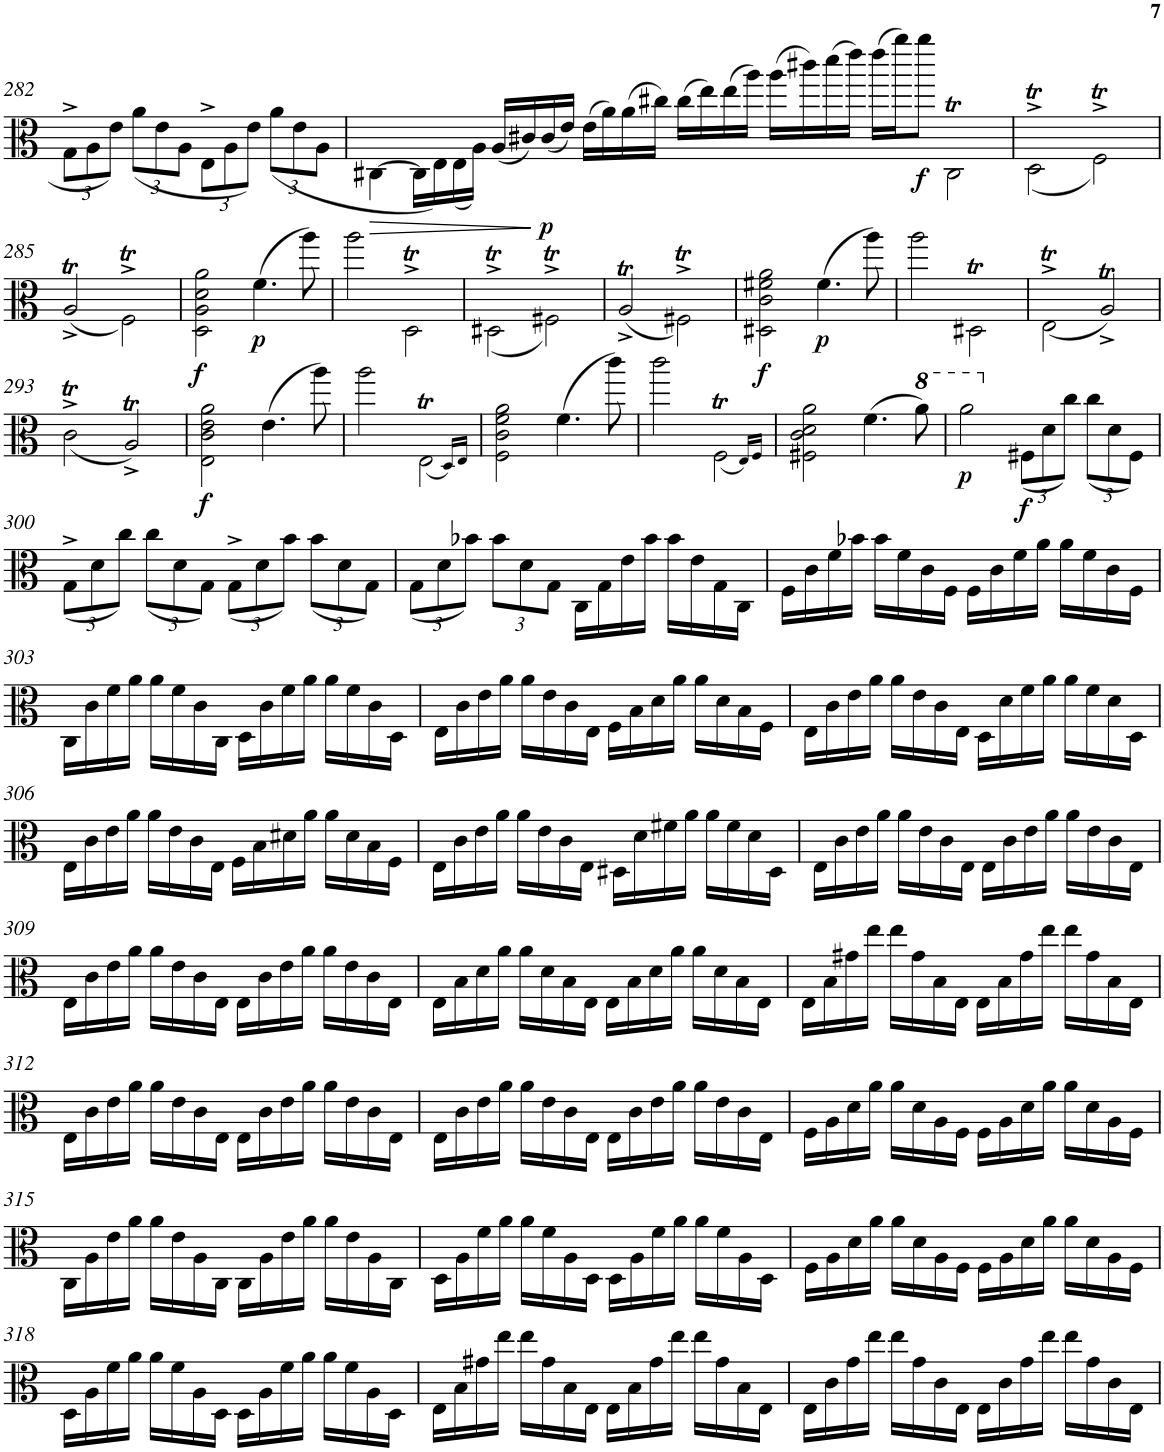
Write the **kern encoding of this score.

**kern	**dynam
*part1	*part1
*staff1	*staff1
*I"Viola	*
*I'Vla.	*
!!LO:PB:g=z
*clefC3	*
*k[]	*
*M2/2	*
*met(c|)	*
*Xbrackettup	*
=282	=282
12G^\L	.
12A\	.
12e\J	.
(<12a\L	.
12e\	.
12A\J	.
12E^\L	.
12A\	.
12e\J)	.
(<12a\L	.
12e\	.
12A\J	.
=283	=283
!	!LO:HP:b
[4C#X\	>
16C#\LL]	.
16E\)	.
(<16E\	.
16A\JJ)	.
(<16A/LL	.
16c#X/)	.
!	!LO:DY:n=1:b
(<16c#/	] p
16e/JJ)	.
(>16e\LL	.
16a\)	.
(>16a\	.
16cc#X\JJ)	.
(>16cc#\LL	.
16ee\)	.
(>16ee\	.
16aa\JJ)	.
(>16aa\LL	.
16ccc#X\)	.
(>16ddd\	.
16eee\JJ)	.
(>16eee\LL	.
16aaa\J)	.
!	!LO:DY:n=2:b
8aaa\J	f
2C#>\	.
=284	=284
(<2D^>\	.
2F^>\)	.
!!LO:LB:g=z
=285	=285
(<2A^>/	.
2F^>\)	.
=286	=286
!	!LO:DY:b
2D\ 2A\ 2d\ 2a\	f
!	!LO:DY:b
(>4.f\	p
8aa\)	.
=287	=287
2aa\	.
2D^>\	.
=288	=288
(<2D#X^>\	.
2F#X^>\)	.
=289	=289
(<2A^>/	.
2F#X^>\)	.
=290	=290
!	!LO:DY:b
2D#X\ 2c\ 2f#X\ 2a\	f
!	!LO:DY:b
(>4.f#\	p
8aa\)	.
=291	=291
2aa\	.
2D#X>\	.
=292	=292
(<2E^>\	.
2A^>/)	.
!!LO:LB:g=z
=293	=293
(<2c^>\	.
2A^>/)	.
=294	=294
!	!LO:DY:b
2E\ 2c\ 2e\ 2a\	f
(>4.e\	.
8aa\)	.
=295	=295
2aa\	.
(<2E>\	.
16qD/LL)	.
16qE/JJ	.
=296	=296
2F\ 2c\ 2f\ 2a\	.
(>4.f\	.
8ccc\)	.
=297	=297
2ccc\	.
(<2F>\	.
16qE/LL)	.
16qF/JJ	.
=298	=298
2F#X\ 2c\ 2d\ 2a\	.
(>4.f\	.
*8va	*
8aa\)	.
=299	=299
*8va	*
!	!LO:DY:b
2aa\	p
*X8va	*
*X8va	*
!	!LO:DY:b
(<12F#X\L	f
12d\	.
12cc\J)	.
(<12cc\L	.
12d\	.
12F#\J)	.
!!LO:LB:g=z
=300	=300
(<12G^\L	.
12d\	.
12cc\J)	.
(<12cc\L	.
12d\	.
12G\J)	.
(<12G^\L	.
12d\	.
12b\J)	.
(<12b\L	.
12d\	.
12G\J)	.
=301	=301
(<12G\L	.
12d\	.
12b-X\J)	.
12b-\L	.
12d\	.
12G\J	.
16C\LL	.
16G\	.
16e\	.
16b-\JJ	.
16b-\LL	.
16e\	.
16G\	.
16C\JJ	.
=302	=302
16F\LL	.
16c\	.
16f\	.
16b-X\JJ	.
16b-\LL	.
16f\	.
16c\	.
16F\JJ	.
16F\LL	.
16c\	.
16f\	.
16a\JJ	.
16a\LL	.
16f\	.
16c\	.
16F\JJ	.
!!LO:LB:g=z
=303	=303
16C\LL	.
16c\	.
16f\	.
16a\JJ	.
16a\LL	.
16f\	.
16c\	.
16C\JJ	.
16D\LL	.
16c\	.
16f\	.
16a\JJ	.
16a\LL	.
16f\	.
16c\	.
16D\JJ	.
=304	=304
16E\LL	.
16c\	.
16e\	.
16a\JJ	.
16a\LL	.
16e\	.
16c\	.
16E\JJ	.
16F\LL	.
16B\	.
16d\	.
16a\JJ	.
16a\LL	.
16d\	.
16B\	.
16F\JJ	.
=305	=305
16E\LL	.
16c\	.
16e\	.
16a\JJ	.
16a\LL	.
16e\	.
16c\	.
16E\JJ	.
16D\LL	.
16d\	.
16f\	.
16a\JJ	.
16a\LL	.
16f\	.
16d\	.
16D\JJ	.
!!LO:LB:g=z
=306	=306
16E\LL	.
16c\	.
16e\	.
16a\JJ	.
16a\LL	.
16e\	.
16c\	.
16E\JJ	.
16F\LL	.
16B\	.
16d#X\	.
16a\JJ	.
16a\LL	.
16d#\	.
16B\	.
16F\JJ	.
=307	=307
16E\LL	.
16c\	.
16e\	.
16a\JJ	.
16a\LL	.
16e\	.
16c\	.
16E\JJ	.
16D#X\LL	.
16d\	.
16f#X\	.
16a\JJ	.
16a\LL	.
16f#\	.
16d\	.
16D#\JJ	.
=308	=308
16E\LL	.
16c\	.
16e\	.
16a\JJ	.
16a\LL	.
16e\	.
16c\	.
16E\JJ	.
16E\LL	.
16c\	.
16e\	.
16a\JJ	.
16a\LL	.
16e\	.
16c\	.
16E\JJ	.
!!LO:LB:g=z
=309	=309
16E\LL	.
16c\	.
16e\	.
16a\JJ	.
16a\LL	.
16e\	.
16c\	.
16E\JJ	.
16E\LL	.
16c\	.
16e\	.
16a\JJ	.
16a\LL	.
16e\	.
16c\	.
16E\JJ	.
=310	=310
16E\LL	.
16B\	.
16d\	.
16a\JJ	.
16a\LL	.
16d\	.
16B\	.
16E\JJ	.
16E\LL	.
16B\	.
16d\	.
16a\JJ	.
16a\LL	.
16d\	.
16B\	.
16E\JJ	.
=311	=311
16E\LL	.
16B\	.
16g#X\	.
16ee\JJ	.
16ee\LL	.
16g#\	.
16B\	.
16E\JJ	.
16E\LL	.
16B\	.
16g#\	.
16ee\JJ	.
16ee\LL	.
16g#\	.
16B\	.
16E\JJ	.
!!LO:LB:g=z
=312	=312
16E\LL	.
16c\	.
16e\	.
16a\JJ	.
16a\LL	.
16e\	.
16c\	.
16E\JJ	.
16E\LL	.
16c\	.
16e\	.
16a\JJ	.
16a\LL	.
16e\	.
16c\	.
16E\JJ	.
=313	=313
16E\LL	.
16c\	.
16e\	.
16a\JJ	.
16a\LL	.
16e\	.
16c\	.
16E\JJ	.
16E\LL	.
16c\	.
16e\	.
16a\JJ	.
16a\LL	.
16e\	.
16c\	.
16E\JJ	.
=314	=314
16F\LL	.
16A\	.
16d\	.
16a\JJ	.
16a\LL	.
16d\	.
16A\	.
16F\JJ	.
16F\LL	.
16A\	.
16d\	.
16a\JJ	.
16a\LL	.
16d\	.
16A\	.
16F\JJ	.
!!LO:LB:g=z
=315	=315
16C\LL	.
16A\	.
16e\	.
16a\JJ	.
16a\LL	.
16e\	.
16A\	.
16C\JJ	.
16C\LL	.
16A\	.
16e\	.
16a\JJ	.
16a\LL	.
16e\	.
16A\	.
16C\JJ	.
=316	=316
16D\LL	.
16A\	.
16f\	.
16a\JJ	.
16a\LL	.
16f\	.
16A\	.
16D\JJ	.
16D\LL	.
16A\	.
16f\	.
16a\JJ	.
16a\LL	.
16f\	.
16A\	.
16D\JJ	.
=317	=317
16F\LL	.
16A\	.
16d\	.
16a\JJ	.
16a\LL	.
16d\	.
16A\	.
16F\JJ	.
16F\LL	.
16A\	.
16d\	.
16a\JJ	.
16a\LL	.
16d\	.
16A\	.
16F\JJ	.
!!LO:LB:g=z
=318	=318
16D\LL	.
16A\	.
16f\	.
16a\JJ	.
16a\LL	.
16f\	.
16A\	.
16D\JJ	.
16D\LL	.
16A\	.
16f\	.
16a\JJ	.
16a\LL	.
16f\	.
16A\	.
16D\JJ	.
=319	=319
16E\LL	.
16B\	.
16g#X\	.
16ee\JJ	.
16ee\LL	.
16g#\	.
16B\	.
16E\JJ	.
16E\LL	.
16B\	.
16g#\	.
16ee\JJ	.
16ee\LL	.
16g#\	.
16B\	.
16E\JJ	.
=320	=320
16E\LL	.
16c\	.
16g\	.
16ee\JJ	.
16ee\LL	.
16g\	.
16c\	.
16E\JJ	.
16E\LL	.
16c\	.
16g\	.
16ee\JJ	.
16ee\LL	.
16g\	.
16c\	.
16E\JJ	.
=	=
*-	*-
